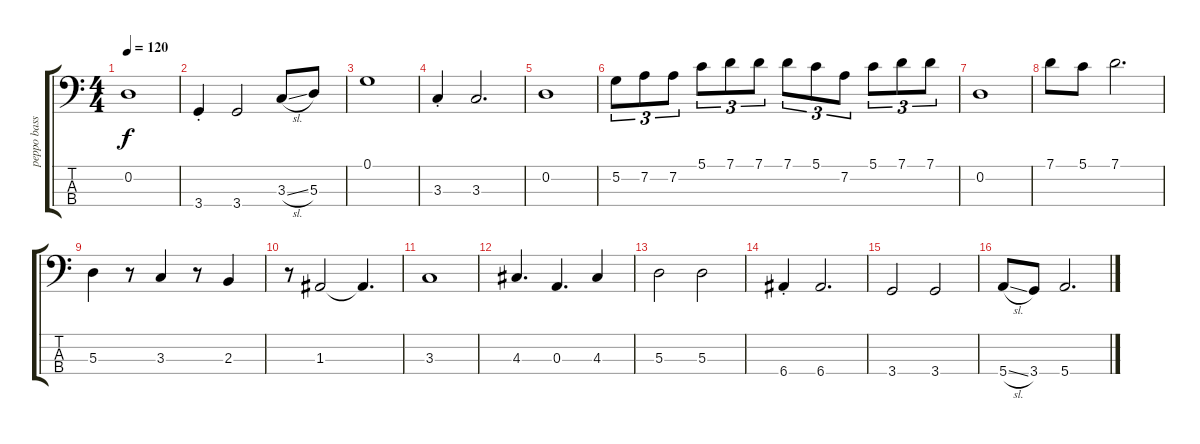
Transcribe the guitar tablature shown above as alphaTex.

\track ("peppo bass" "peppo bass") {instrument electricbassfinger}
\staff {score tabs}
\tuning (G2 D2 A1 E1) {hide}
\ts (4 4)
\tempo 120
\clef f4
\ks c
0.2.1{dy f} |
3.4{st}.4 3.4.2 3.3{sl}.8 5.3.8 |
0.1.1 |
3.3{st}.4 3.3.2{d} |
0.2.1 |
5.2.8{tu (3 2)} 7.2.8{tu (3 2)} 7.2.8{tu (3 2)} 5.1.8{tu (3 2)} 7.1.8{tu (3 2)} 7.1.8{tu (3 2)} 7.1.8{tu (3 2)} 5.1.8{tu (3 2)} 7.2.8{tu (3 2)} 5.1.8{tu (3 2)} 7.1.8{tu (3 2)} 7.1.8{tu (3 2)} |
0.2.1 |
7.1.8 5.1.8 7.1.2{d} |
5.3.4 r.8 3.3.4 r.8 2.3.4 |
r.8 1.3.2 1.3{t}.4{d} |
3.3.1 |
4.3.4{d} 0.3.4{d} 4.3.4 |
5.3.2 5.3.2 |
6.4{st}.4 6.4.2{d} |
3.4.2 3.4.2 |
5.4{sl}.8 3.4.8 5.4.2{d}
